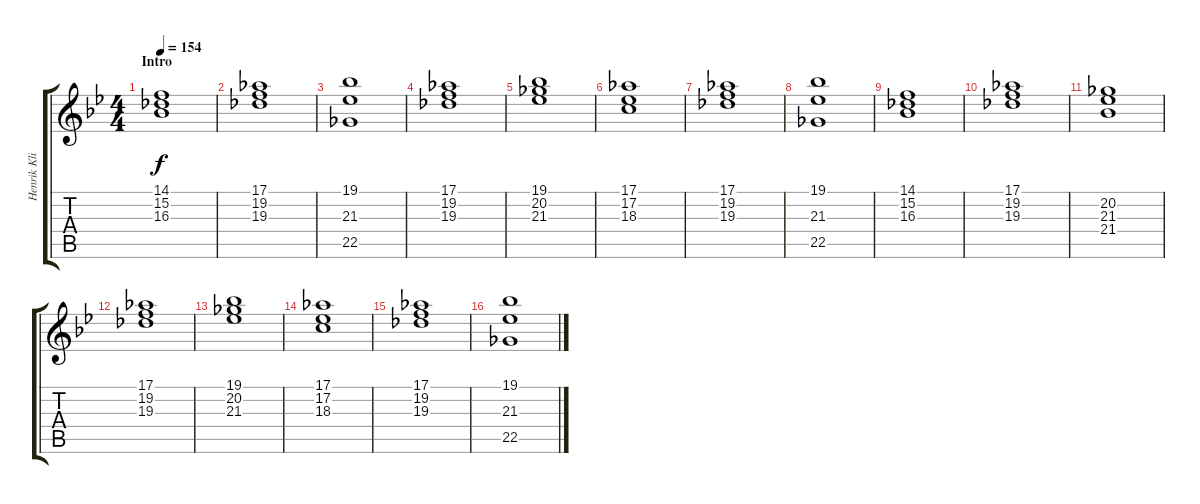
\track ("Henrik Klingenberg " "Henrik Kli") {instrument stringensemble1}
\staff {score tabs}
\tuning (Eb4 Bb3 Gb3 Db3 Ab2 Eb2) {hide}
\ts (4 4)
\section ("" "Intro")
\tempo 154
\clef g2
\ks gminor
(14.1 15.2 16.3).1{dy f instrument stringensemble1} |
(17.1 19.2 19.3).1 |
(19.1 21.3 22.5).1 |
(17.1 19.2 19.3).1 |
(19.1 20.2 21.3).1 |
(17.1 17.2 18.3).1 |
(17.1 19.2 19.3).1 |
(19.1 21.3 22.5).1 |
(14.1 15.2 16.3).1 |
(17.1 19.2 19.3).1 |
(20.2 21.3 21.4).1 |
(17.1 19.2 19.3).1 |
(19.1 20.2 21.3).1 |
(17.1 17.2 18.3).1 |
(17.1 19.2 19.3).1 |
(19.1 21.3 22.5).1
